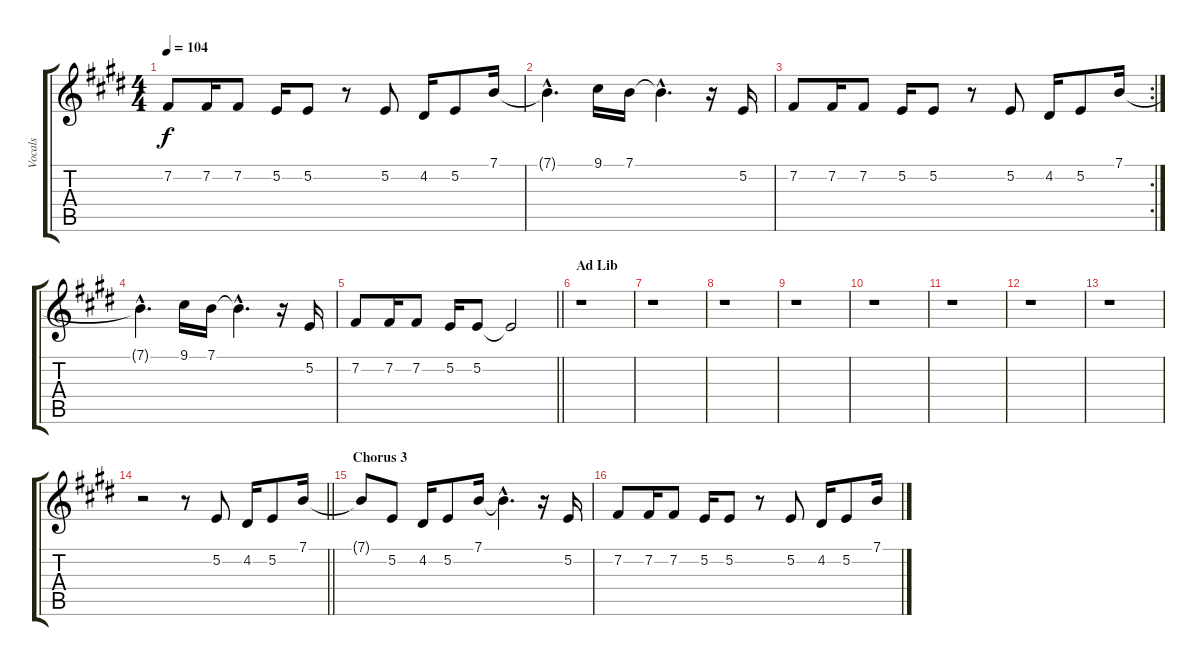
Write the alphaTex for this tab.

\track ("Vocals" "Vocals") {instrument clarinet}
\staff {score tabs}
\tuning (E4 B3 G3 D3 A2 E2) {hide}
\ts (4 4)
\tempo 104
\clef g2
\ks e
7.2.8{dy f} 7.2.16 7.2.8 5.2.16 5.2.8 r.8 5.2.8 4.2.16 5.2.8 7.1.16 |
7.1{hac t}.4{d} 9.1.16 7.1.16 7.1{hac t}.4{d} r.16 5.2.16 |
\rc 2
7.2.8 7.2.16 7.2.8 5.2.16 5.2.8 r.8 5.2.8 4.2.16 5.2.8 7.1.16 |
7.1{hac t}.4{d} 9.1.16 7.1.16 7.1{hac t}.4{d} r.16 5.2.16 |
\barLineRight lightlight
7.2.8 7.2.16 7.2.8 5.2.16 5.2.8 5.2{t}.2 |
\section ("" "Ad Lib")
r.1 |
r.1 |
r.1 |
r.1 |
r.1 |
r.1 |
r.1 |
r.1 |
\barLineRight lightlight
r.2 r.8 5.2.8 4.2.16 5.2.8 7.1.16 |
\section ("" "Chorus 3")
7.1{t}.8 5.2.8 4.2.16 5.2.8 7.1.16 7.1{hac t}.4{d} r.16 5.2.16 |
7.2.8 7.2.16 7.2.8 5.2.16 5.2.8 r.8 5.2.8 4.2.16 5.2.8 7.1.16
